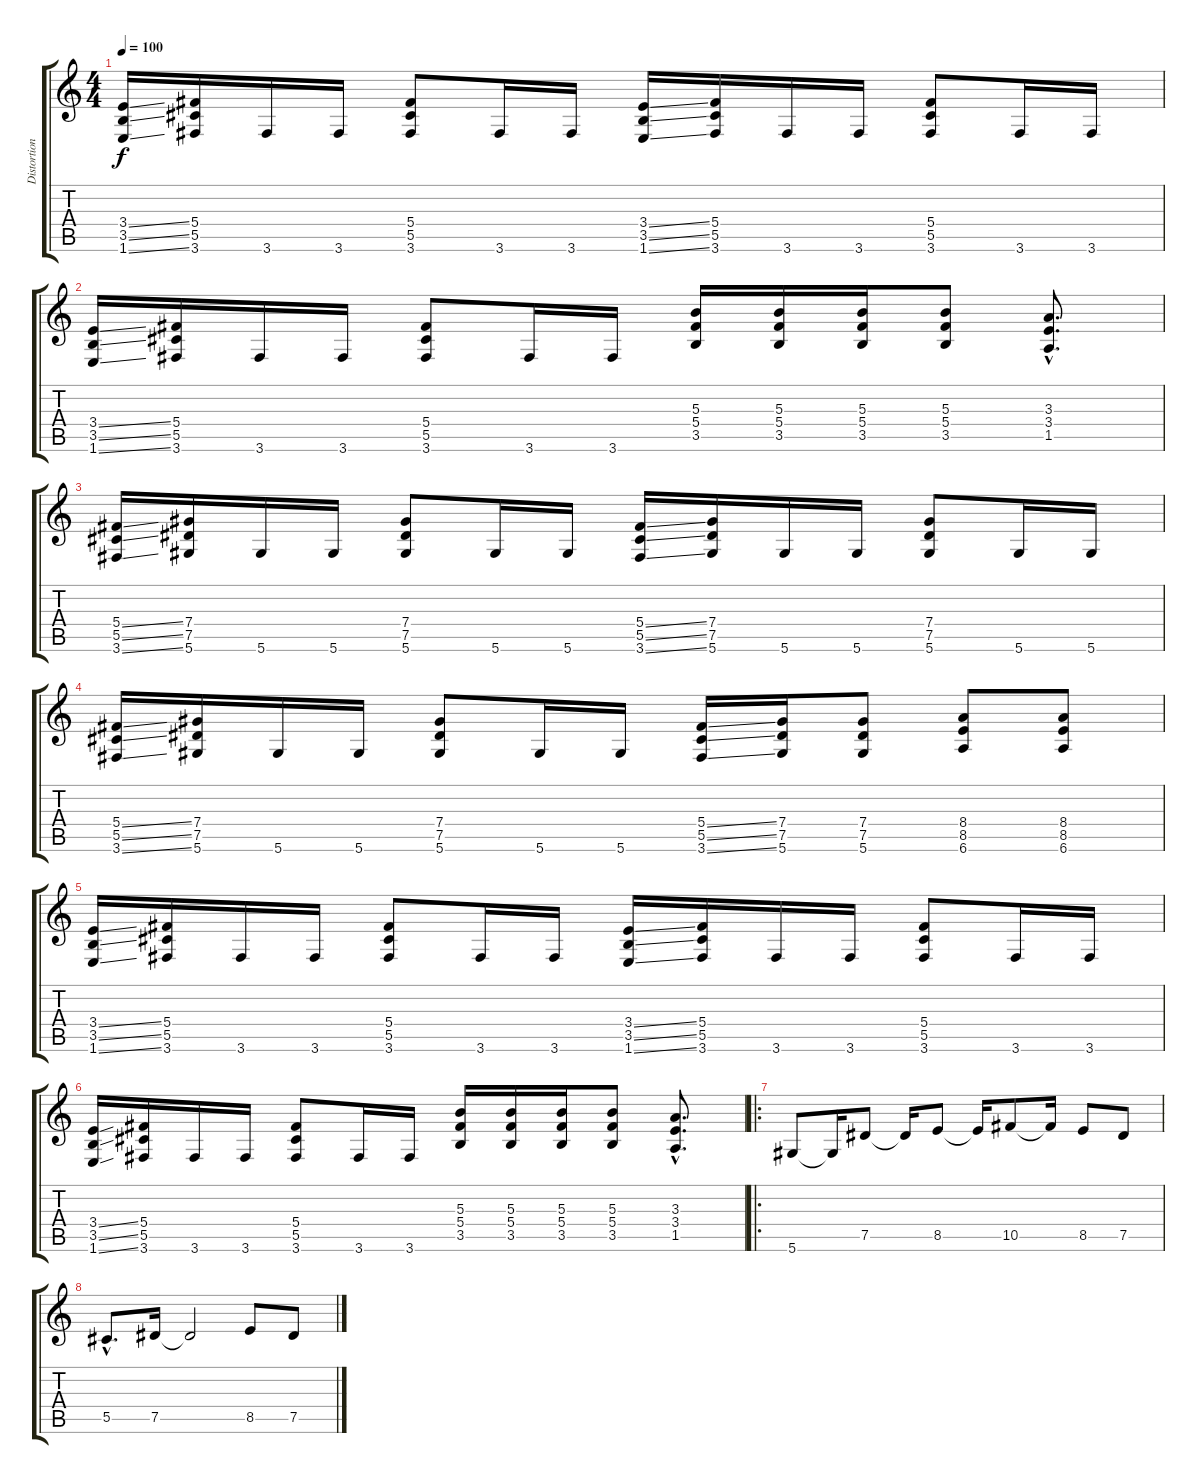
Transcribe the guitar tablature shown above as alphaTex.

\track ("Distortion Guitar I" "Distortion") {instrument distortionguitar}
\staff {score tabs}
\tuning (Eb4 Bb3 Gb3 Db3 Ab2 Eb2) {hide}
\ts (4 4)
\tempo 100
\clef g2
\ks c
(3.4{ss} 3.5{ss} 1.6{ss}).16{dy f} (5.4 5.5 3.6).16 3.6.16 3.6.16 (5.4 5.5 3.6).8 3.6.16 3.6.16 (3.4{ss} 3.5{ss} 1.6{ss}).16 (5.4 5.5 3.6).16 3.6.16 3.6.16 (5.4 5.5 3.6).8 3.6.16 3.6.16 |
(3.4{ss} 3.5{ss} 1.6{ss}).16 (5.4 5.5 3.6).16 3.6.16 3.6.16 (5.4 5.5 3.6).8 3.6.16 3.6.16 (5.3 5.4 3.5).16 (5.3 5.4 3.5).16 (5.3 5.4 3.5).16 (5.3 5.4 3.5).8 (3.3{hac} 3.4{hac} 1.5{hac}).8{d} |
(5.4{ss} 5.5{ss} 3.6{ss}).16 (7.4 7.5 5.6).16 5.6.16 5.6.16 (7.4 7.5 5.6).8 5.6.16 5.6.16 (5.4{ss} 5.5{ss} 3.6{ss}).16 (7.4 7.5 5.6).16 5.6.16 5.6.16 (7.4 7.5 5.6).8 5.6.16 5.6.16 |
(5.4{ss} 5.5{ss} 3.6{ss}).16 (7.4 7.5 5.6).16 5.6.16 5.6.16 (7.4 7.5 5.6).8 5.6.16 5.6.16 (5.4{ss} 5.5{ss} 3.6{ss}).16 (7.4 7.5 5.6).16 (7.4 7.5 5.6).8 (8.4 8.5 6.6).8 (8.4 8.5 6.6).8 |
(3.4{ss} 3.5{ss} 1.6{ss}).16 (5.4 5.5 3.6).16 3.6.16 3.6.16 (5.4 5.5 3.6).8 3.6.16 3.6.16 (3.4{ss} 3.5{ss} 1.6{ss}).16 (5.4 5.5 3.6).16 3.6.16 3.6.16 (5.4 5.5 3.6).8 3.6.16 3.6.16 |
(3.4{ss} 3.5{ss} 1.6{ss}).16 (5.4 5.5 3.6).16 3.6.16 3.6.16 (5.4 5.5 3.6).8 3.6.16 3.6.16 (5.3 5.4 3.5).16 (5.3 5.4 3.5).16 (5.3 5.4 3.5).16 (5.3 5.4 3.5).8 (3.3{hac} 3.4{hac} 1.5{hac}).8{d} |
\ro
5.6.8 5.6{t}.16 7.5.8 7.5{t}.16 8.5.8 8.5{t}.16 10.5.8 10.5{t}.16 8.5.8 7.5.8 |
5.5{hac}.8{d} 7.5.16 7.5{t}.2 8.5.8 7.5.8
